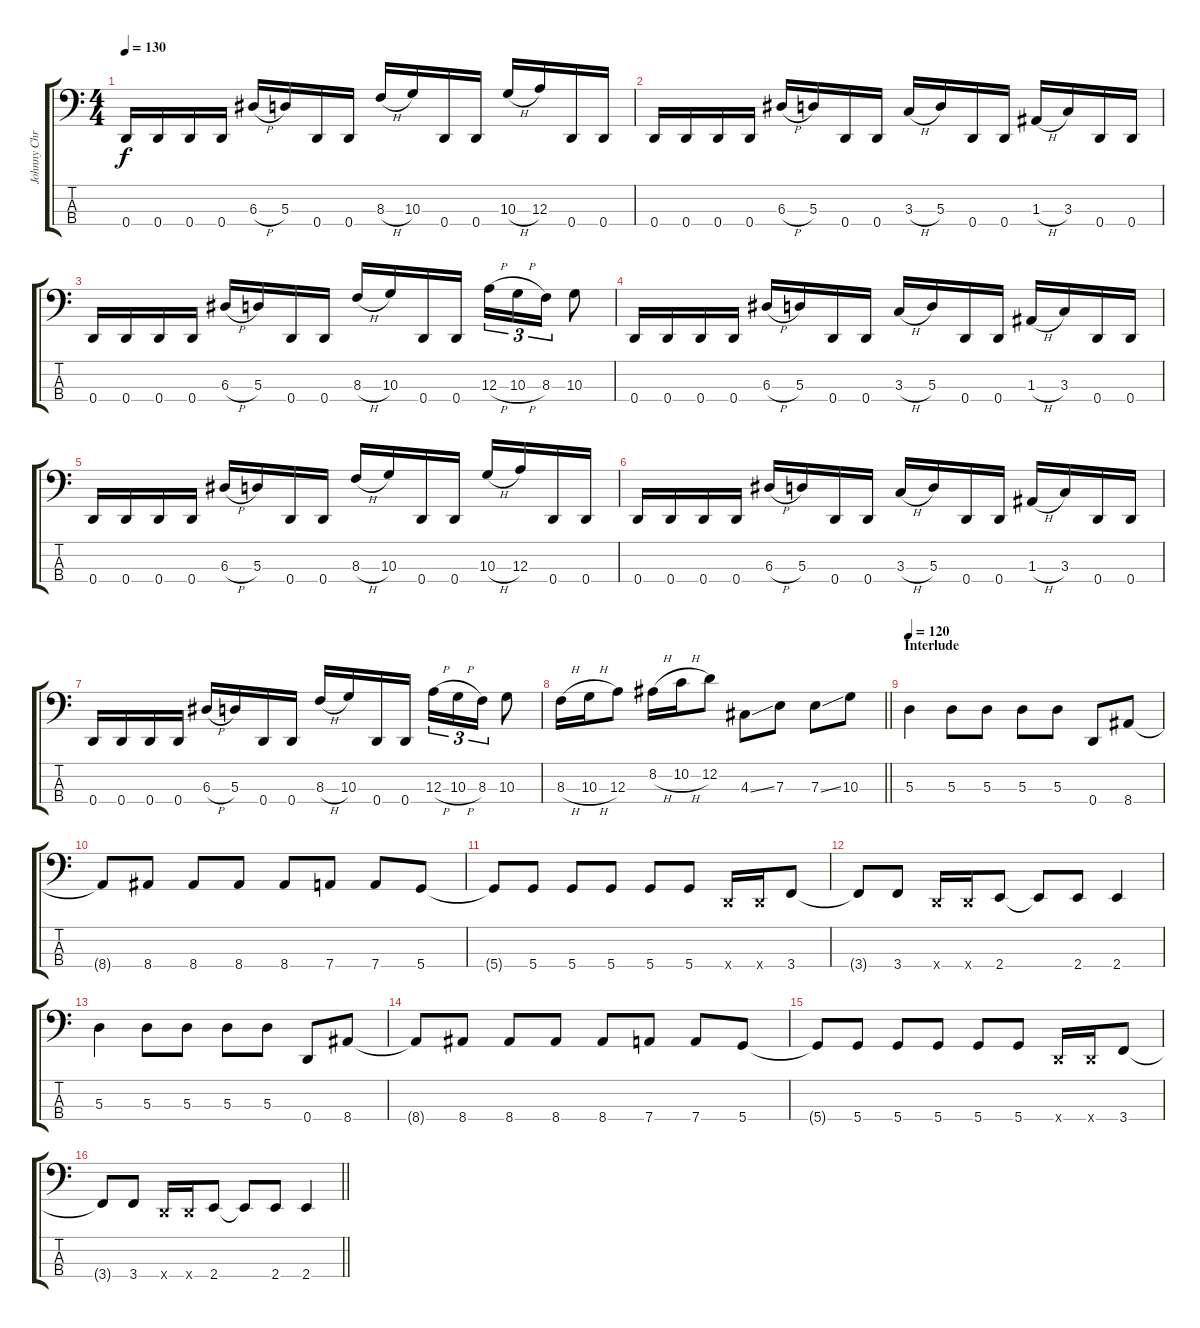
\track ("Johnny Christ" "Johnny Chr") {instrument slapbass1}
\staff {score tabs}
\tuning (G2 D2 A1 D1) {hide}
\ts (4 4)
\tempo 130
\clef f4
\ks c
0.4.16{dy f} 0.4.16 0.4.16 0.4.16 6.3{h}.16 5.3.16 0.4.16 0.4.16 8.3{h}.16 10.3.16 0.4.16 0.4.16 10.3{h}.16 12.3.16 0.4.16 0.4.16 |
0.4.16 0.4.16 0.4.16 0.4.16 6.3{h}.16 5.3.16 0.4.16 0.4.16 3.3{h}.16 5.3.16 0.4.16 0.4.16 1.3{h}.16 3.3.16 0.4.16 0.4.16 |
0.4.16 0.4.16 0.4.16 0.4.16 6.3{h}.16 5.3.16 0.4.16 0.4.16 8.3{h}.16 10.3.16 0.4.16 0.4.16 12.3{h}.16{tu (3 2)} 10.3{h}.16{tu (3 2)} 8.3.16{tu (3 2)} 10.3.8 |
0.4.16 0.4.16 0.4.16 0.4.16 6.3{h}.16 5.3.16 0.4.16 0.4.16 3.3{h}.16 5.3.16 0.4.16 0.4.16 1.3{h}.16 3.3.16 0.4.16 0.4.16 |
0.4.16 0.4.16 0.4.16 0.4.16 6.3{h}.16 5.3.16 0.4.16 0.4.16 8.3{h}.16 10.3.16 0.4.16 0.4.16 10.3{h}.16 12.3.16 0.4.16 0.4.16 |
0.4.16 0.4.16 0.4.16 0.4.16 6.3{h}.16 5.3.16 0.4.16 0.4.16 3.3{h}.16 5.3.16 0.4.16 0.4.16 1.3{h}.16 3.3.16 0.4.16 0.4.16 |
0.4.16 0.4.16 0.4.16 0.4.16 6.3{h}.16 5.3.16 0.4.16 0.4.16 8.3{h}.16 10.3.16 0.4.16 0.4.16 12.3{h}.16{tu (3 2)} 10.3{h}.16{tu (3 2)} 8.3.16{tu (3 2)} 10.3.8 |
\barLineRight lightlight
8.3{h}.16 10.3{h}.16 12.3.8 8.2{h}.16 10.2{h}.16 12.2.8 4.3{ss}.8 7.3.8 7.3{ss}.8 10.3.8 |
\section ("" "Interlude")
\tempo 120
5.3.4 5.3.8 5.3.8 5.3.8 5.3.8 0.4.8 8.4.8 |
8.4{t}.8 8.4.8 8.4.8 8.4.8 8.4.8 7.4.8 7.4.8 5.4.8 |
5.4{t}.8 5.4.8 5.4.8 5.4.8 5.4.8 5.4.8 0.4{x}.16 0.4{x}.16 3.4.8 |
3.4{t}.8 3.4.8 0.4{x}.16 0.4{x}.16 2.4.8 2.4{t}.8 2.4.8 2.4.4 |
5.3.4 5.3.8 5.3.8 5.3.8 5.3.8 0.4.8 8.4.8 |
8.4{t}.8 8.4.8 8.4.8 8.4.8 8.4.8 7.4.8 7.4.8 5.4.8 |
5.4{t}.8 5.4.8 5.4.8 5.4.8 5.4.8 5.4.8 0.4{x}.16 0.4{x}.16 3.4.8 |
\barLineRight lightlight
3.4{t}.8 3.4.8 0.4{x}.16 0.4{x}.16 2.4.8 2.4{t}.8 2.4.8 2.4.4
